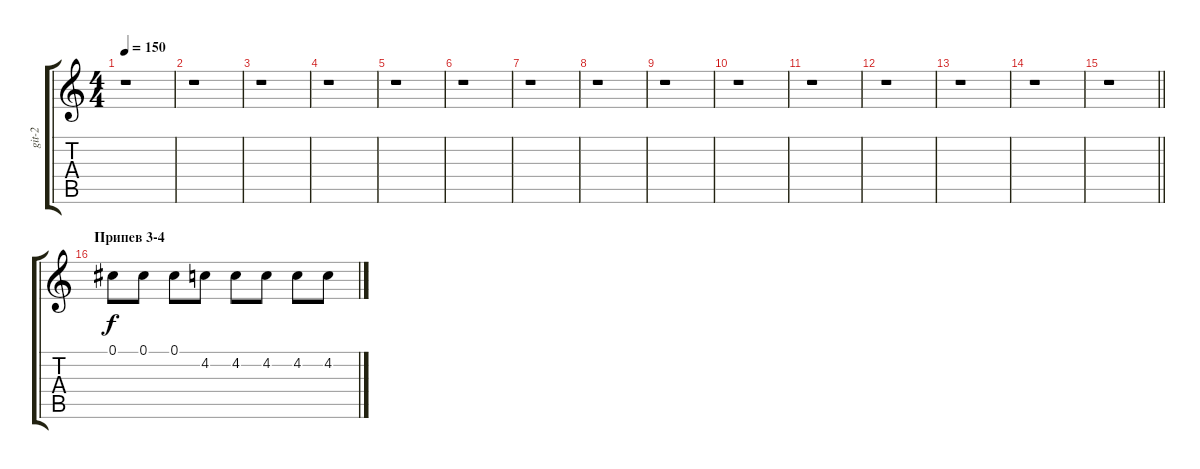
\track ("git-2" "git-2") {instrument electricguitarclean}
\staff {score tabs}
\tuning (Db4 Ab3 E3 B2 Gb2 Db2) {hide}
\ts (4 4)
\tempo 150
\clef g2
\ks c
r.1{dy f} |
r.1 |
r.1 |
r.1 |
r.1 |
r.1 |
r.1 |
r.1 |
r.1 |
r.1 |
r.1 |
r.1 |
r.1 |
r.1 |
\barLineRight lightlight
r.1 |
\section ("" "Припев 3-4")
0.1.8 0.1.8 0.1.8 4.2.8 4.2.8 4.2.8 4.2.8 4.2.8
